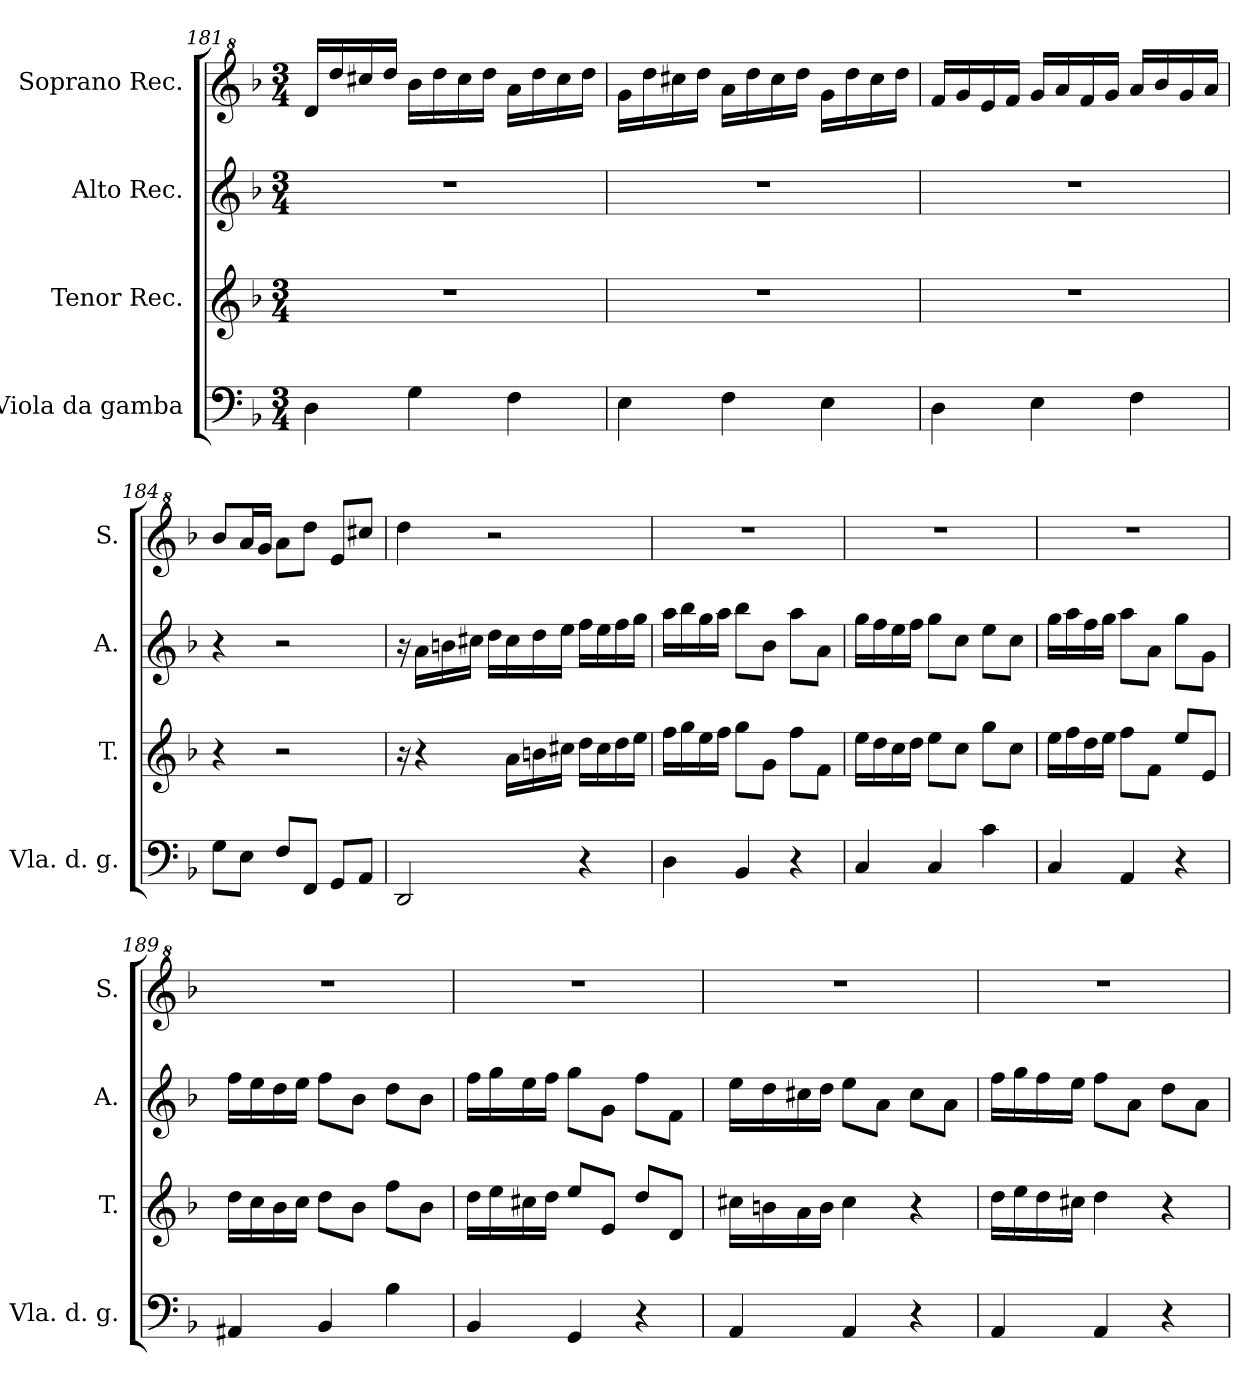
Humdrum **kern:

**kern	**kern	**kern	**kern
*part4	*part3	*part2	*part1
*staff4	*staff3	*staff2	*staff1
*I"Viola da gamba	*I"Tenor Rec.	*I"Alto Rec.	*I"Soprano Rec.
*I'Vla. d. g.	*I'T.	*I'A.	*I'S.
*clefF4	*clefG2	*clefG2	*clefG^2
*k[b-]	*k[b-]	*k[b-]	*k[b-]
*M3/4	*M3/4	*M3/4	*M3/4
=181	=181	=181	=181
4D\	2.r	2.r	16dd/LL
.	.	.	16ddd/
.	.	.	16ccc#X/
.	.	.	16ddd/JJ
4G\	.	.	16bb-\LL
.	.	.	16ddd\
.	.	.	16ccc#\
.	.	.	16ddd\JJ
4F\	.	.	16aa\LL
.	.	.	16ddd\
.	.	.	16ccc#\
.	.	.	16ddd\JJ
=182	=182	=182	=182
4E\	2.r	2.r	16gg\LL
.	.	.	16ddd\
.	.	.	16ccc#X\
.	.	.	16ddd\JJ
4F\	.	.	16aa\LL
.	.	.	16ddd\
.	.	.	16ccc#\
.	.	.	16ddd\JJ
4E\	.	.	16gg\LL
.	.	.	16ddd\
.	.	.	16ccc#\
.	.	.	16ddd\JJ
=183	=183	=183	=183
4D\	2.r	2.r	16ff/LL
.	.	.	16gg/
.	.	.	16ee/
.	.	.	16ff/JJ
4E\	.	.	16gg/LL
.	.	.	16aa/
.	.	.	16ff/
.	.	.	16gg/JJ
4F\	.	.	16aa/LL
.	.	.	16bb-/
.	.	.	16gg/
.	.	.	16aa/JJ
=184	=184	=184	=184
8G\L	4r	4r	8bb-/L
8E\J	.	.	16aa/L
.	.	.	16gg/JJ
8F/L	2r	2r	8aa\L
8FF/J	.	.	8ddd\J
8GG/L	.	.	8ee/L
8AA/J	.	.	8ccc#X/J
!!LO:LB:g=z
=185	=185	=185	=185
2DD/	16r	16r	4ddd\
.	4r	16a\LL	.
.	.	16bn\	.
.	.	16cc#X\JJ	.
.	.	16dd\LL	2r
.	16a\LL	16cc#\	.
.	16bn\	16dd\	.
.	16cc#X\JJ	16ee\JJ	.
4r	16dd\LL	16ff\LL	.
.	16cc#\	16ee\	.
.	16dd\	16ff\	.
.	16ee\JJ	16gg\JJ	.
=186	=186	=186	=186
4D\	16ff\LL	16aa\LL	2.r
.	16gg\	16bb-\	.
.	16ee\	16gg\	.
.	16ff\JJ	16aa\JJ	.
4BB-/	8gg\L	8bb-\L	.
.	8g\J	8b-\J	.
4r	8ff\L	8aa\L	.
.	8f\J	8a\J	.
=187	=187	=187	=187
4C/	16ee\LL	16gg\LL	2.r
.	16dd\	16ff\	.
.	16cc\	16ee\	.
.	16dd\JJ	16ff\JJ	.
4C/	8ee\L	8gg\L	.
.	8cc\J	8cc\J	.
4c\	8gg\L	8ee\L	.
.	8cc\J	8cc\J	.
=188	=188	=188	=188
4C/	16ee\LL	16gg\LL	2.r
.	16ff\	16aa\	.
.	16dd\	16ff\	.
.	16ee\JJ	16gg\JJ	.
4AA/	8ff\L	8aa\L	.
.	8f\J	8a\J	.
4r	8ee/L	8gg\L	.
.	8e/J	8g\J	.
=189	=189	=189	=189
4AA#X/	16dd\LL	16ff\LL	2.r
.	16cc\	16ee\	.
.	16b-\	16dd\	.
.	16cc\JJ	16ee\JJ	.
4BB-/	8dd\L	8ff\L	.
.	8b-\J	8b-\J	.
4B-\	8ff\L	8dd\L	.
.	8b-\J	8b-\J	.
!!LO:LB:g=z
=190	=190	=190	=190
4BB-/	16dd\LL	16ff\LL	2.r
.	16ee\	16gg\	.
.	16cc#X\	16ee\	.
.	16dd\JJ	16ff\JJ	.
4GG/	8ee/L	8gg\L	.
.	8e/J	8g\J	.
4r	8dd/L	8ff\L	.
.	8d/J	8f\J	.
=191	=191	=191	=191
4AA/	16cc#X\LL	16ee\LL	2.r
.	16bn\	16dd\	.
.	16a\	16cc#X\	.
.	16b\JJ	16dd\JJ	.
4AA/	4cc#\	8ee\L	.
.	.	8a\J	.
4r	4r	8cc#\L	.
.	.	8a\J	.
=192	=192	=192	=192
4AA/	16dd\LL	16ff\LL	2.r
.	16ee\	16gg\	.
.	16dd\	16ff\	.
.	16cc#X\JJ	16ee\JJ	.
4AA/	4dd\	8ff\L	.
.	.	8a\J	.
4r	4r	8dd\L	.
.	.	8a\J	.
=	=	=	=
*-	*-	*-	*-
